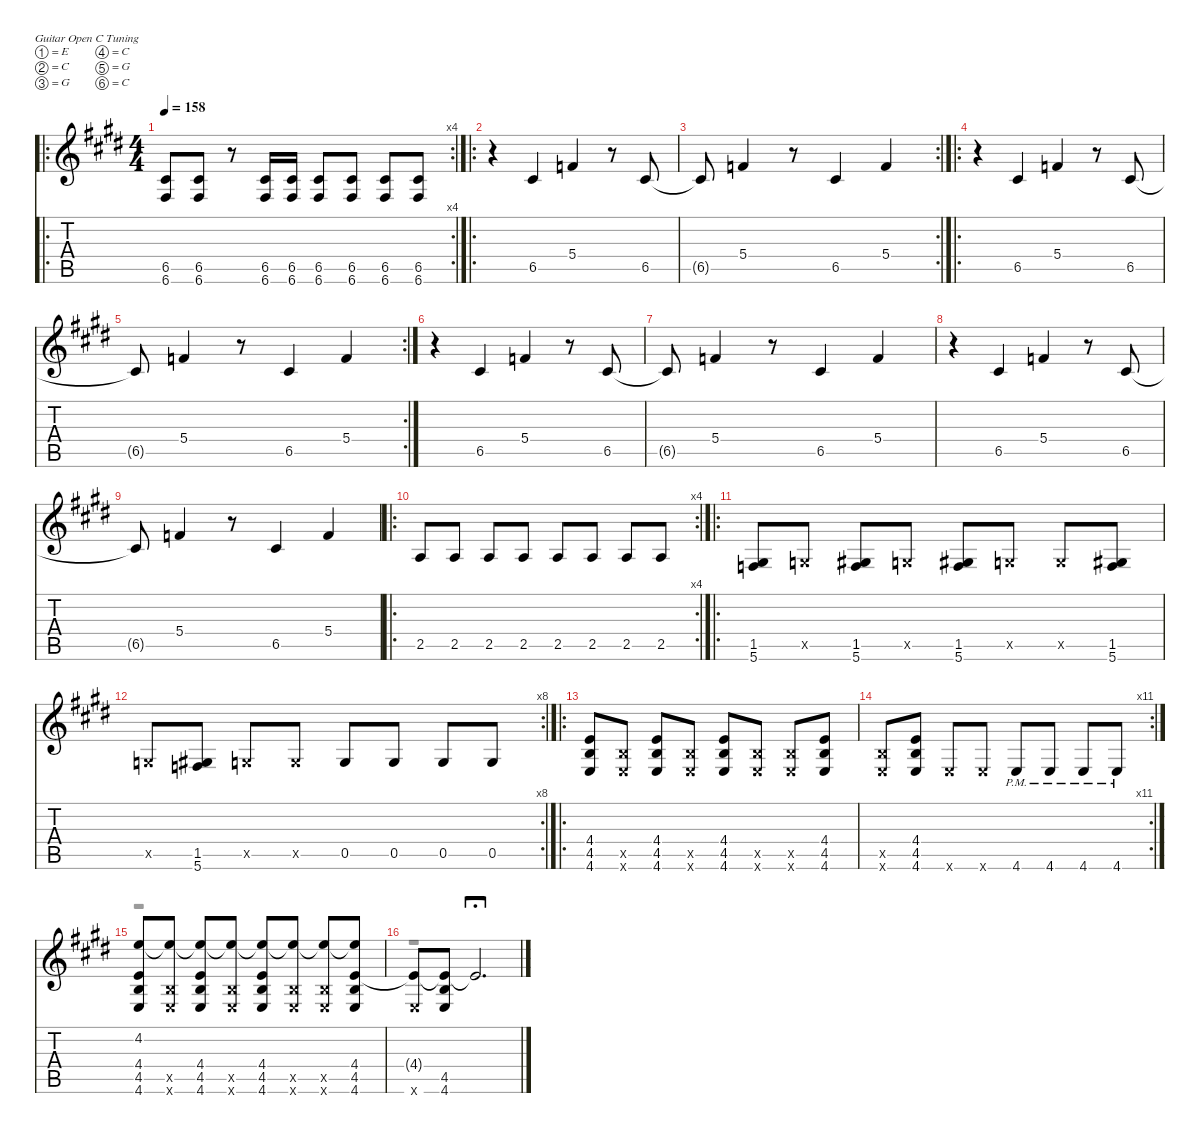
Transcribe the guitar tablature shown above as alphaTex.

\defaultSystemsLayout 4
\hideDynamics
\bracketExtendMode nobrackets
\singleTrackTrackNamePolicy hidden
\multiTrackTrackNamePolicy hidden
\firstSystemTrackNameMode fullname
\firstSystemTrackNameOrientation horizontal
\otherSystemsTrackNameOrientation horizontal
\track ("Guitar 1" "dist.guit.") {instrument distortionguitar}
\staff {score tabs}
\tuning (E4 C4 G3 C3 G2 C2)
\voice
\ro
\rc 4
\ts (4 4)
\tempo 158
\clef g2
\ks c#minor
(6.5{acc #} 6.6{acc #}).8{dy f beam Up} (6.5{acc #} 6.6{acc #}).8{beam Up} r.8{beam Up} (6.5{acc #} 6.6{acc #}).16{beam Up} (6.5{acc #} 6.6{acc #}).16{beam Up} (6.5{acc #} 6.6{acc #}).8{beam Up} (6.5{acc #} 6.6{acc #}).8{beam Up} (6.5{acc #} 6.6{acc #}).8{beam Up} (6.5{acc #} 6.6{acc #}).8{beam Up} |
\ro
r.4{beam Down} 6.5{acc #}.4{beam Up} 5.4{acc forcenatural}.4{beam Up} r.8{beam Up} 6.5{acc #}.8{beam Up} |
\rc 2
6.5{t acc #}.8{beam Up} 5.4{acc forcenatural}.4{beam Up} r.8{beam Up} 6.5{acc #}.4{beam Up} 5.4{acc forcenatural}.4{beam Up} |
\ro
r.4{beam Down} 6.5{acc #}.4{beam Up} 5.4{acc forcenatural}.4{beam Up} r.8{beam Up} 6.5{acc #}.8{beam Up} |
\rc 2
6.5{t acc #}.8{beam Up} 5.4{acc forcenatural}.4{beam Up} r.8{beam Up} 6.5{acc #}.4{beam Up} 5.4{acc forcenatural}.4{beam Up} |
r.4{beam Down} 6.5{acc #}.4{beam Up} 5.4{acc forcenatural}.4{beam Up} r.8{beam Up} 6.5{acc #}.8{beam Up} |
6.5{t acc #}.8{beam Up} 5.4{acc forcenatural}.4{beam Up} r.8{beam Up} 6.5{acc #}.4{beam Up} 5.4{acc forcenatural}.4{beam Up} |
r.4{beam Down} 6.5{acc #}.4{beam Up} 5.4{acc forcenatural}.4{beam Up} r.8{beam Up} 6.5{acc #}.8{beam Up} |
6.5{t acc #}.8{beam Up} 5.4{acc forcenatural}.4{beam Up} r.8{beam Up} 6.5{acc #}.4{beam Up} 5.4{acc forcenatural}.4{beam Up} |
\ro
\rc 4
2.5{acc forcenatural}.8{beam Up} 2.5{acc forcenatural}.8{beam Up} 2.5{acc forcenatural}.8{beam Up} 2.5{acc forcenatural}.8{beam Up} 2.5{acc forcenatural}.8{beam Up} 2.5{acc forcenatural}.8{beam Up} 2.5{acc forcenatural}.8{beam Up} 2.5{acc forcenatural}.8{beam Up} |
\ro
(1.5{acc #} 5.6{acc forcenatural}).8{beam Up} 0.5{x acc forcenatural}.8{beam Up} (1.5{acc #} 5.6{acc forcenatural}).8{beam Up} 0.5{x acc forcenatural}.8{beam Up} (1.5{acc #} 5.6{acc forcenatural}).8{beam Up} 0.5{x acc forcenatural}.8{beam Up} 0.5{x acc forcenatural}.8{beam Up} (1.5{acc #} 5.6{acc forcenatural}).8{beam Up} |
\rc 8
0.5{x acc forcenatural}.8{beam Up} (1.5{acc #} 5.6{acc forcenatural}).8{beam Up} 0.5{x acc forcenatural}.8{beam Up} 0.5{x acc forcenatural}.8{beam Up} 0.5{acc forcenatural}.8{beam Up} 0.5{acc forcenatural}.8{beam Up} 0.5{acc forcenatural}.8{beam Up} 0.5{acc forcenatural}.8{beam Up} |
\ro
(4.4{acc forcenatural} 4.5{acc forcenatural} 4.6{acc forcenatural}).8{beam Up} (4.5{x acc forcenatural} 4.6{x acc forcenatural}).8{beam Up} (4.4{acc forcenatural} 4.5{acc forcenatural} 4.6{acc forcenatural}).8{beam Up} (4.5{x acc forcenatural} 4.6{x acc forcenatural}).8{beam Up} (4.4{acc forcenatural} 4.5{acc forcenatural} 4.6{acc forcenatural}).8{beam Up} (4.5{x acc forcenatural} 4.6{x acc forcenatural}).8{beam Up} (4.5{x acc forcenatural} 4.6{x acc forcenatural}).8{beam Up} (4.4{acc forcenatural} 4.5{acc forcenatural} 4.6{acc forcenatural}).8{beam Up} |
\rc 11
(4.5{x acc forcenatural} 4.6{x acc forcenatural}).8{beam Up} (4.4{acc forcenatural} 4.5{acc forcenatural} 4.6{acc forcenatural}).8{beam Up} 4.6{x acc forcenatural}.8{beam Up} 4.6{x acc forcenatural}.8{beam Up} 4.6{pm acc forcenatural}.8{beam Up} 4.6{pm acc forcenatural}.8{beam Up} 4.6{pm acc forcenatural}.8{beam Up} 4.6{pm acc forcenatural}.8{beam Up} |
(4.2{acc forcenatural} 4.4{acc forcenatural} 4.5{acc forcenatural} 4.6{acc forcenatural}).8{beam Up} (4.2{t acc forcenatural} 4.5{x acc forcenatural} 4.6{x acc forcenatural}).8{beam Up} (4.2{t acc forcenatural} 4.4{acc forcenatural} 4.5{acc forcenatural} 4.6{acc forcenatural}).8{beam Up} (4.2{t acc forcenatural} 4.5{x acc forcenatural} 4.6{x acc forcenatural}).8{beam Up} (4.2{t acc forcenatural} 4.4{acc forcenatural} 4.5{acc forcenatural} 4.6{acc forcenatural}).8{beam Up} (4.2{t acc forcenatural} 4.5{x acc forcenatural} 4.6{x acc forcenatural}).8{beam Up} (4.2{t acc forcenatural} 4.5{x acc forcenatural} 4.6{x acc forcenatural}).8{beam Up} (4.2{t acc forcenatural} 4.4{acc forcenatural} 4.5{acc forcenatural} 4.6{acc forcenatural}).8{beam Up} |
(4.4{t acc forcenatural} 4.6{x acc forcenatural}).8{beam Up} (4.4{t acc forcenatural} 4.5{acc forcenatural} 4.6{acc forcenatural}).8{beam Up} 4.4{t acc forcenatural}.2{d fermata (long 1) beam Up}
\voice
\clef g2
\ottava regular
\simile none
\ks c#minor
|
|
|
|
|
|
|
|
|
|
|
|
|
|
r.1{beam Down} |
r.1{beam Down}
